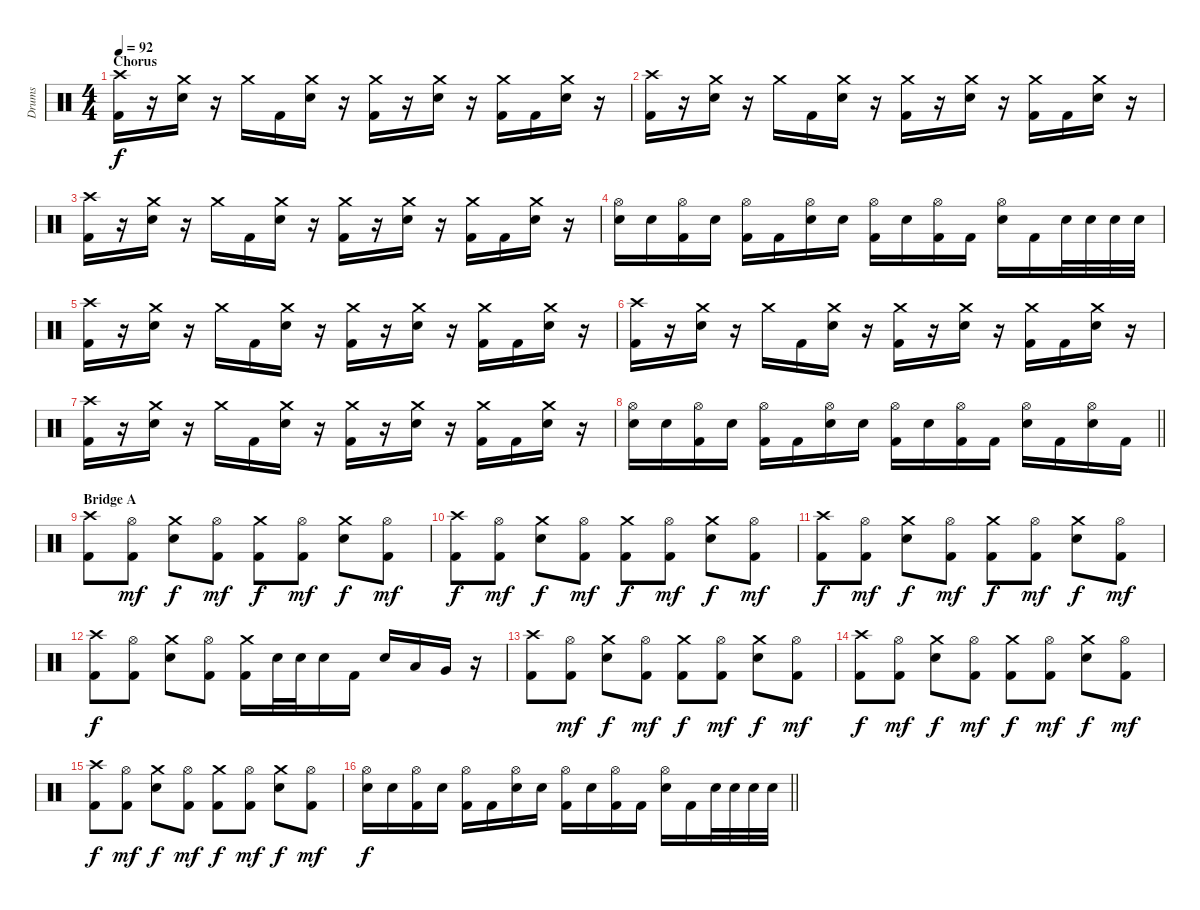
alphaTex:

\track ("Drums" "Drums") {instrument percussion}
\staff {score}
\articulation defaults
\ts (4 4)
\section ("" "Chorus")
\tempo 92
\clef neutral
\ks c
("Crash high (hit)" "Kick (hit) 2").16{dy f} r.16 ("Crash medium (hit)" "Electric Snare (hit)").16 r.16 "Crash medium (hit)".16 "Kick (hit) 2".16 ("Crash medium (hit)" "Electric Snare (hit)").16 r.16 ("Crash medium (hit)" "Kick (hit) 2").16 r.16 ("Crash medium (hit)" "Electric Snare (hit)").16 r.16 ("Crash medium (hit)" "Kick (hit) 2").16 "Kick (hit) 2".16 ("Crash medium (hit)" "Electric Snare (hit)").16 r.16 |
("Crash high (hit)" "Kick (hit) 2").16 r.16 ("Crash medium (hit)" "Electric Snare (hit)").16 r.16 "Crash medium (hit)".16 "Kick (hit) 2".16 ("Crash medium (hit)" "Electric Snare (hit)").16 r.16 ("Crash medium (hit)" "Kick (hit) 2").16 r.16 ("Crash medium (hit)" "Electric Snare (hit)").16 r.16 ("Crash medium (hit)" "Kick (hit) 2").16 "Kick (hit) 2".16 ("Crash medium (hit)" "Electric Snare (hit)").16 r.16 |
("Crash high (hit)" "Kick (hit) 2").16 r.16 ("Crash medium (hit)" "Electric Snare (hit)").16 r.16 "Crash medium (hit)".16 "Kick (hit) 2".16 ("Crash medium (hit)" "Electric Snare (hit)").16 r.16 ("Crash medium (hit)" "Kick (hit) 2").16 r.16 ("Crash medium (hit)" "Electric Snare (hit)").16 r.16 ("Crash medium (hit)" "Kick (hit) 2").16 "Kick (hit) 2".16 ("Crash medium (hit)" "Electric Snare (hit)").16 r.16 |
("Hi-Hat (open)" "Electric Snare (hit)").16 "Electric Snare (hit)".16 ("Hi-Hat (open)" "Kick (hit) 2").16 "Electric Snare (hit)".16 ("Hi-Hat (open)" "Kick (hit) 2").16 "Kick (hit) 2".16 ("Hi-Hat (open)" "Electric Snare (hit)").16 "Electric Snare (hit)".16 ("Hi-Hat (open)" "Kick (hit) 2").16 "Electric Snare (hit)".16 ("Hi-Hat (open)" "Kick (hit) 2").16 "Kick (hit) 2".16 ("Hi-Hat (open)" "Electric Snare (hit)").16 "Kick (hit) 2".16 "Electric Snare (hit)".32 "Electric Snare (hit)".32 "Electric Snare (hit)".32 "Electric Snare (hit)".32 |
("Crash high (hit)" "Kick (hit) 2").16 r.16 ("Crash medium (hit)" "Electric Snare (hit)").16 r.16 "Crash medium (hit)".16 "Kick (hit) 2".16 ("Crash medium (hit)" "Electric Snare (hit)").16 r.16 ("Crash medium (hit)" "Kick (hit) 2").16 r.16 ("Crash medium (hit)" "Electric Snare (hit)").16 r.16 ("Crash medium (hit)" "Kick (hit) 2").16 "Kick (hit) 2".16 ("Crash medium (hit)" "Electric Snare (hit)").16 r.16 |
("Crash high (hit)" "Kick (hit) 2").16 r.16 ("Crash medium (hit)" "Electric Snare (hit)").16 r.16 "Crash medium (hit)".16 "Kick (hit) 2".16 ("Crash medium (hit)" "Electric Snare (hit)").16 r.16 ("Crash medium (hit)" "Kick (hit) 2").16 r.16 ("Crash medium (hit)" "Electric Snare (hit)").16 r.16 ("Crash medium (hit)" "Kick (hit) 2").16 "Kick (hit) 2".16 ("Crash medium (hit)" "Electric Snare (hit)").16 r.16 |
("Crash high (hit)" "Kick (hit) 2").16 r.16 ("Crash medium (hit)" "Electric Snare (hit)").16 r.16 "Crash medium (hit)".16 "Kick (hit) 2".16 ("Crash medium (hit)" "Electric Snare (hit)").16 r.16 ("Crash medium (hit)" "Kick (hit) 2").16 r.16 ("Crash medium (hit)" "Electric Snare (hit)").16 r.16 ("Crash medium (hit)" "Kick (hit) 2").16 "Kick (hit) 2".16 ("Crash medium (hit)" "Electric Snare (hit)").16 r.16 |
\barLineRight lightlight
("Hi-Hat (open)" "Electric Snare (hit)").16 "Electric Snare (hit)".16 ("Hi-Hat (open)" "Kick (hit) 2").16 "Electric Snare (hit)".16 ("Hi-Hat (open)" "Kick (hit) 2").16 "Kick (hit) 2".16 ("Hi-Hat (open)" "Electric Snare (hit)").16 "Electric Snare (hit)".16 ("Hi-Hat (open)" "Kick (hit) 2").16 "Electric Snare (hit)".16 ("Hi-Hat (open)" "Kick (hit) 2").16 "Kick (hit) 2".16 ("Hi-Hat (open)" "Electric Snare (hit)").16 "Kick (hit) 2".16 ("Hi-Hat (open)" "Electric Snare (hit)").16 "Kick (hit) 2".16 |
\section ("" "Bridge A")
("Crash high (hit)" "Kick (hit) 2").8 ("Hi-Hat (open)" "Kick (hit) 2").8{dy mf} ("Crash medium (hit)" "Electric Snare (hit)").8{dy f} ("Hi-Hat (open)" "Kick (hit) 2").8{dy mf} ("Crash medium (hit)" "Kick (hit) 2").8{dy f} ("Hi-Hat (open)" "Kick (hit) 2").8{dy mf} ("Crash medium (hit)" "Electric Snare (hit)").8{dy f} ("Hi-Hat (open)" "Kick (hit) 2").8{dy mf} |
("Crash high (hit)" "Kick (hit) 2").8{dy f} ("Hi-Hat (open)" "Kick (hit) 2").8{dy mf} ("Crash medium (hit)" "Electric Snare (hit)").8{dy f} ("Hi-Hat (open)" "Kick (hit) 2").8{dy mf} ("Crash medium (hit)" "Kick (hit) 2").8{dy f} ("Hi-Hat (open)" "Kick (hit) 2").8{dy mf} ("Crash medium (hit)" "Electric Snare (hit)").8{dy f} ("Hi-Hat (open)" "Kick (hit) 2").8{dy mf} |
("Crash high (hit)" "Kick (hit) 2").8{dy f} ("Hi-Hat (open)" "Kick (hit) 2").8{dy mf} ("Crash medium (hit)" "Electric Snare (hit)").8{dy f} ("Hi-Hat (open)" "Kick (hit) 2").8{dy mf} ("Crash medium (hit)" "Kick (hit) 2").8{dy f} ("Hi-Hat (open)" "Kick (hit) 2").8{dy mf} ("Crash medium (hit)" "Electric Snare (hit)").8{dy f} ("Hi-Hat (open)" "Kick (hit) 2").8{dy mf} |
("Crash high (hit)" "Kick (hit) 2").8{dy f} ("Hi-Hat (open)" "Kick (hit) 2").8 ("Crash medium (hit)" "Electric Snare (hit)").8 ("Hi-Hat (open)" "Kick (hit) 2").8 ("Crash medium (hit)" "Kick (hit) 2").16 "Electric Snare (hit)".32 "Electric Snare (hit)".32 "Electric Snare (hit)".16 "Kick (hit) 2".16 "Electric Snare (hit)".16 "Low Tom (hit)".16 "Very Low Tom (hit)".16 r.16 |
("Crash high (hit)" "Kick (hit) 2").8 ("Hi-Hat (open)" "Kick (hit) 2").8{dy mf} ("Crash medium (hit)" "Electric Snare (hit)").8{dy f} ("Hi-Hat (open)" "Kick (hit) 2").8{dy mf} ("Crash medium (hit)" "Kick (hit) 2").8{dy f} ("Hi-Hat (open)" "Kick (hit) 2").8{dy mf} ("Crash medium (hit)" "Electric Snare (hit)").8{dy f} ("Hi-Hat (open)" "Kick (hit) 2").8{dy mf} |
("Crash high (hit)" "Kick (hit) 2").8{dy f} ("Hi-Hat (open)" "Kick (hit) 2").8{dy mf} ("Crash medium (hit)" "Electric Snare (hit)").8{dy f} ("Hi-Hat (open)" "Kick (hit) 2").8{dy mf} ("Crash medium (hit)" "Kick (hit) 2").8{dy f} ("Hi-Hat (open)" "Kick (hit) 2").8{dy mf} ("Crash medium (hit)" "Electric Snare (hit)").8{dy f} ("Hi-Hat (open)" "Kick (hit) 2").8{dy mf} |
("Crash high (hit)" "Kick (hit) 2").8{dy f} ("Hi-Hat (open)" "Kick (hit) 2").8{dy mf} ("Crash medium (hit)" "Electric Snare (hit)").8{dy f} ("Hi-Hat (open)" "Kick (hit) 2").8{dy mf} ("Crash medium (hit)" "Kick (hit) 2").8{dy f} ("Hi-Hat (open)" "Kick (hit) 2").8{dy mf} ("Crash medium (hit)" "Electric Snare (hit)").8{dy f} ("Hi-Hat (open)" "Kick (hit) 2").8{dy mf} |
\barLineRight lightlight
("Hi-Hat (open)" "Electric Snare (hit)").16{dy f} "Electric Snare (hit)".16 ("Hi-Hat (open)" "Kick (hit) 2").16 "Electric Snare (hit)".16 ("Hi-Hat (open)" "Kick (hit) 2").16 "Kick (hit) 2".16 ("Hi-Hat (open)" "Electric Snare (hit)").16 "Electric Snare (hit)".16 ("Hi-Hat (open)" "Kick (hit) 2").16 "Electric Snare (hit)".16 ("Hi-Hat (open)" "Kick (hit) 2").16 "Kick (hit) 2".16 ("Hi-Hat (open)" "Electric Snare (hit)").16 "Kick (hit) 2".16 "Electric Snare (hit)".32 "Electric Snare (hit)".32 "Electric Snare (hit)".32 "Electric Snare (hit)".32
